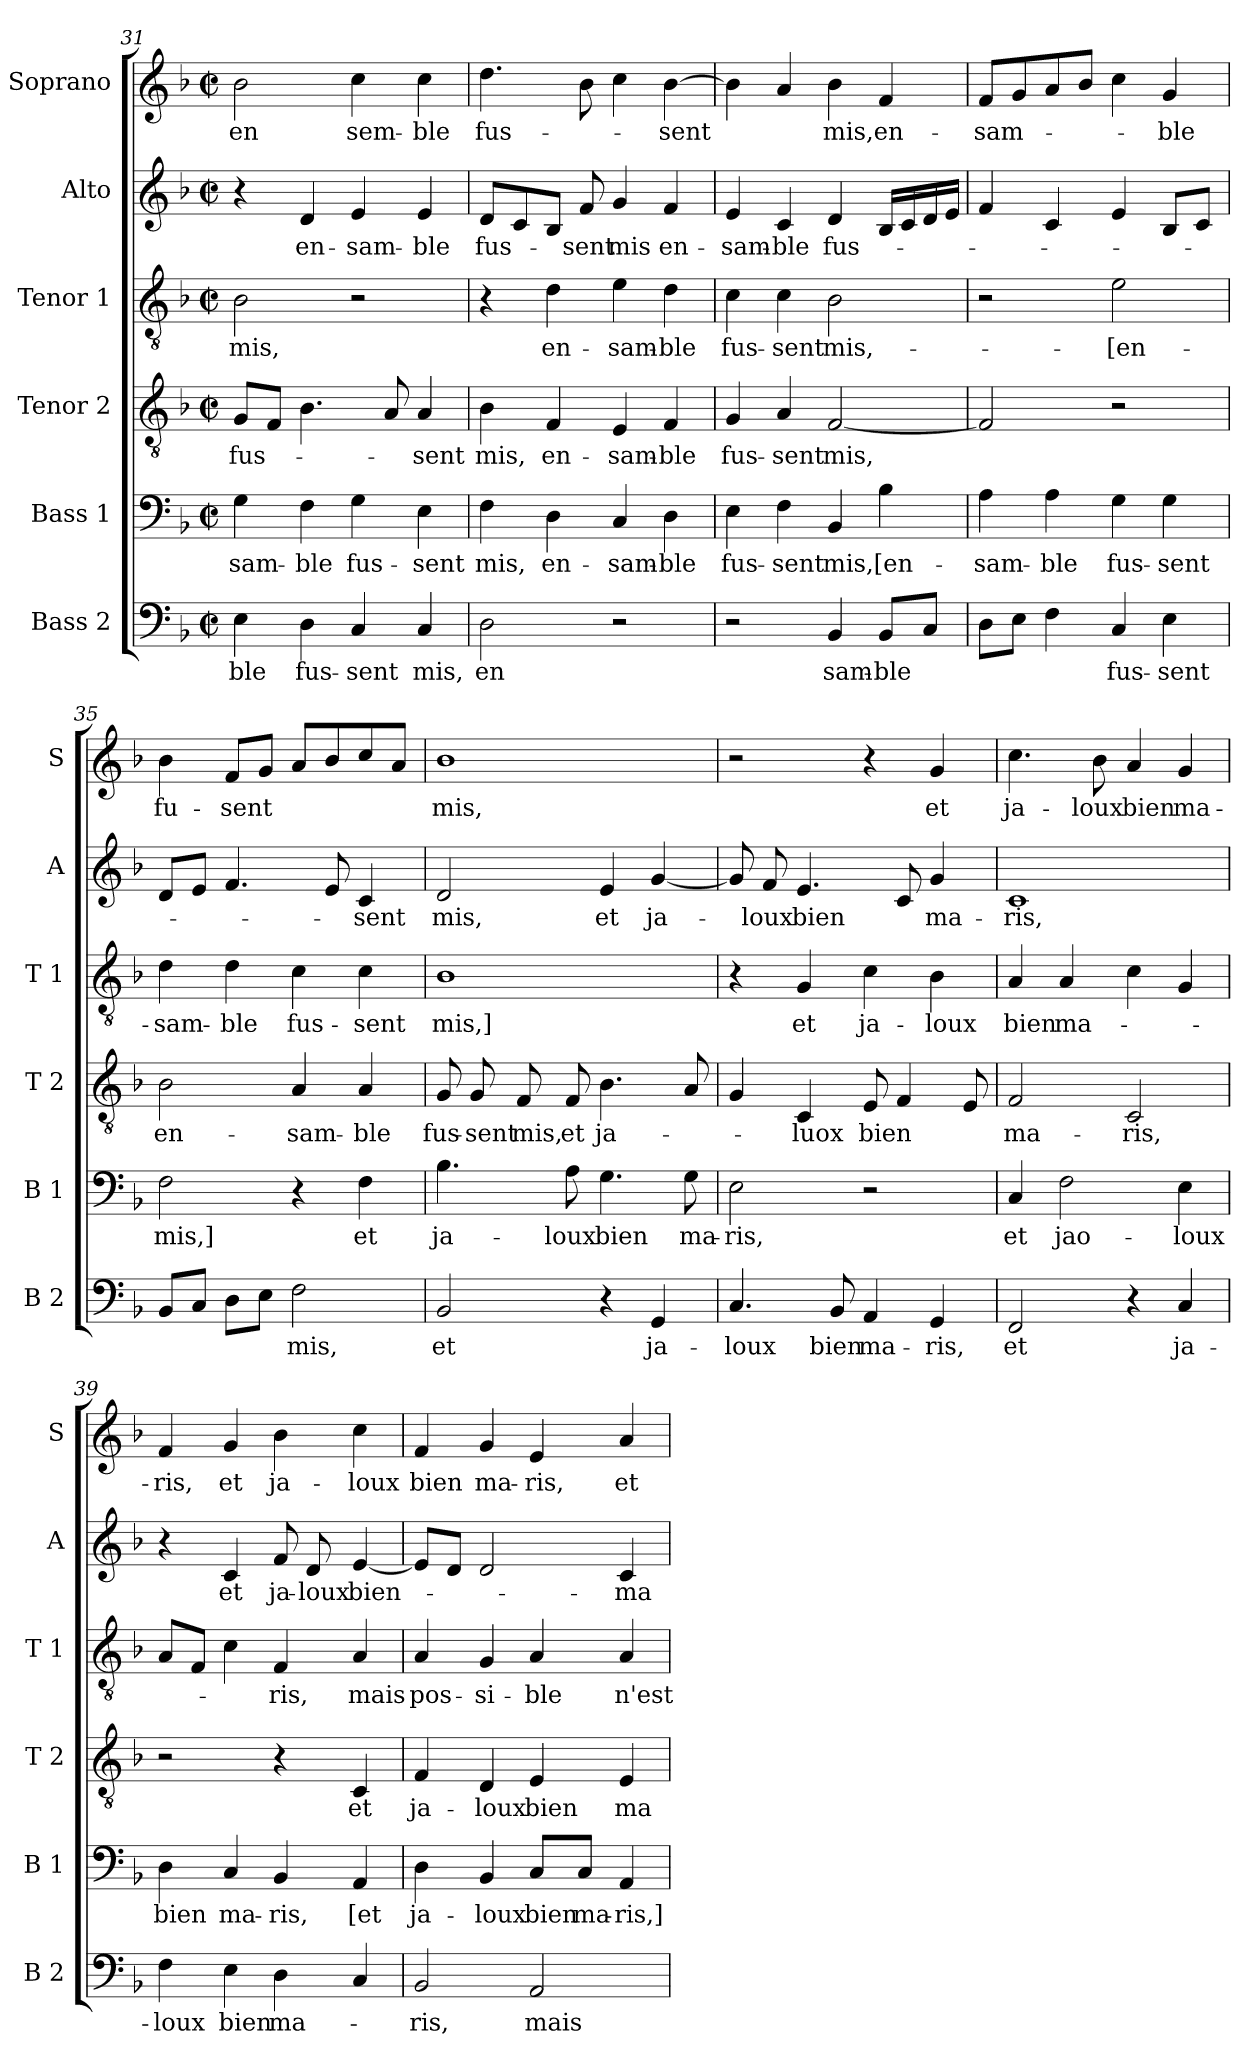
**kern	**text	**kern	**text	**kern	**text	**kern	**text	**kern	**text	**kern	**text
*part6	*part6	*part5	*part5	*part4	*part4	*part3	*part3	*part2	*part2	*part1	*part1
*staff6	*staff6	*staff5	*staff5	*staff4	*staff4	*staff3	*staff3	*staff2	*staff2	*staff1	*staff1
*I"Bass 2	*	*I"Bass 1	*	*I"Tenor 2	*	*I"Tenor 1	*	*I"Alto	*	*I"Soprano	*
*I'B 2	*	*I'B 1	*	*I'T 2	*	*I'T 1	*	*I'A	*	*I'S	*
*clefF4	*	*clefF4	*	*clefGv2	*	*clefGv2	*	*clefG2	*	*clefG2	*
*k[b-]	*	*k[b-]	*	*k[b-]	*	*k[b-]	*	*k[b-]	*	*k[b-]	*
*F:	*	*F:	*	*F:	*	*F:	*	*F:	*	*F:	*
*M2/2	*	*M2/2	*	*M2/2	*	*M2/2	*	*M2/2	*	*M2/2	*
*met(c|)	*	*met(c|)	*	*met(c|)	*	*met(c|)	*	*met(c|)	*	*met(c|)	*
=31	=31	=31	=31	=31	=31	=31	=31	=31	=31	=31	=31
4E\	-ble	4G\	sam-	8G/L	fus-	2B-\	mis,	4r	.	2b-\	en
.	.	.	.	8F/J	.	.	.	.	.	.	.
4D\	fus-	4F\	-ble	4.B-\	.	.	.	4d/	en-	.	.
4C/	-sent	4G\	fus-	.	.	2r	.	4e/	-sam-	4cc\	sem-
.	.	.	.	8A/	.	.	.	.	.	.	.
4C/	mis,	4E\	-sent	4A/	-sent	.	.	4e/	-ble	4cc\	-ble
=32	=32	=32	=32	=32	=32	=32	=32	=32	=32	=32	=32
2D\	en	4F\	mis,	4B-\	mis,	4r	.	8d/L	fus-	4.dd\	fus-
.	.	.	.	.	.	.	.	8c/	.	.	.
.	.	4D\	en-	4F/	en-	4d\	en-	8B-/J	.	.	.
.	.	.	.	.	.	.	.	8f/	-sent	8b-\	.
2r	.	4C/	-sam-	4E/	-sam-	4e\	-sam-	4g/	mis	4cc\	.
.	.	4D\	-ble	4F/	-ble	4d\	-ble	4f/	en-	[4b-\	-sent
=33	=33	=33	=33	=33	=33	=33	=33	=33	=33	=33	=33
2r	.	4E\	fus-	4G/	fus-	4c\	fus-	4e/	-sam-	4b-\]	.
.	.	4F\	-sent	4A/	-sent	4c\	-sent	4c/	-ble	4a/	.
4BB-/	sam-	4BB-/	mis,	[2F/	mis,	2B-\	mis,-	4d/	fus-	4b-\	mis,
8BB-/L	-ble	4B-\	[en-	.	.	.	.	16B-/LL	.	4f/	en-
.	.	.	.	.	.	.	.	16c/	.	.	.
8C/J	.	.	.	.	.	.	.	16d/	.	.	.
.	.	.	.	.	.	.	.	16e/JJ	.	.	.
=34	=34	=34	=34	=34	=34	=34	=34	=34	=34	=34	=34
8D\L	.	4A\	-sam-	2F/]	.	2r	.	4f/	.	8f/L	-sam-
8E\J	.	.	.	.	.	.	.	.	.	8g/	.
4F\	.	4A\	-ble	.	.	.	.	4c/	.	8a/	.
.	.	.	.	.	.	.	.	.	.	8b-/J	.
4C/	fus-	4G\	fus-	2r	.	2e\	-[en-	4e/	.	4cc\	.
4E\	-sent	4G\	-sent	.	.	.	.	8B-/L	.	4g/	-ble
.	.	.	.	.	.	.	.	8c/J	.	.	.
=35	=35	=35	=35	=35	=35	=35	=35	=35	=35	=35	=35
8BB-/L	.	2F\	mis,]	2B-\	en-	4d\	-sam-	8d/L	.	4b-\	fu-
8C/J	.	.	.	.	.	.	.	8e/J	.	.	.
8D\L	.	.	.	.	.	4d\	-ble	4.f/	.	8f/L	-sent
8E\J	.	.	.	.	.	.	.	.	.	8g/J	.
2F\	mis,	4r	.	4A/	-sam-	4c\	fus-	.	.	8a/L	.
.	.	.	.	.	.	.	.	8e/	.	8b-/	.
.	.	4F\	et	4A/	-ble	4c\	-sent	4c/	-sent	8cc/	.
.	.	.	.	.	.	.	.	.	.	8a/J	.
!!LO:PB:g=z
=36	=36	=36	=36	=36	=36	=36	=36	=36	=36	=36	=36
2BB-/	et	4.B-\	ja-	8G/	fus-	1B-	mis,]	2d/	mis,	1b-	mis,
.	.	.	.	8G/	-sent	.	.	.	.	.	.
.	.	.	.	8F/	mis,	.	.	.	.	.	.
.	.	8A\	-loux	8F/	et	.	.	.	.	.	.
4r	.	4.G\	bien	4.B-\	ja-	.	.	4e/	et	.	.
4GG/	ja-	.	.	.	.	.	.	[4g/	ja-	.	.
.	.	8G\	ma-	8A/	.	.	.	.	.	.	.
=37	=37	=37	=37	=37	=37	=37	=37	=37	=37	=37	=37
4.C/	-loux	2E\	-ris,	4G/	.	4r	.	8g/]	.	2r	.
.	.	.	.	.	.	.	.	8f/	-loux	.	.
.	.	.	.	4C/	-luox	4G/	et	4.e/	bien	.	.
8BB-/	bien	.	.	.	.	.	.	.	.	.	.
4AA/	ma-	2r	.	8E/	bien	4c\	ja-	.	.	4r	.
.	.	.	.	4F/	.	.	.	8c/	.	.	.
4GG/	-ris,	.	.	.	.	4B-\	-loux	4g/	ma-	4g/	et
.	.	.	.	8E/	.	.	.	.	.	.	.
=38	=38	=38	=38	=38	=38	=38	=38	=38	=38	=38	=38
2FF/	et	4C/	et	2F/	ma-	4A/	bien	1c	-ris,	4.cc\	ja-
.	.	2F\	jao-	.	.	4A/	ma-	.	.	.	.
.	.	.	.	.	.	.	.	.	.	8b-\	-loux
4r	.	.	.	2C/	-ris,	4c\	.	.	.	4a/	bien
4C/	ja-	4E\	-loux	.	.	4G/	.	.	.	4g/	ma-
=39	=39	=39	=39	=39	=39	=39	=39	=39	=39	=39	=39
4F\	-loux	4D\	bien	2r	.	8A/L	.	4r	.	4f/	-ris,
.	.	.	.	.	.	8F/J	.	.	.	.	.
4E\	bien	4C/	ma-	.	.	4c\	.	4c/	et	4g/	et
4D\	ma-	4BB-/	-ris,	4r	.	4F/	-ris,	8f/	ja-	4b-\	ja-
.	.	.	.	.	.	.	.	8d/	-loux	.	.
4C/	.	4AA/	[et	4C/	et	4A/	mais	[4e/	bien-	4cc\	-loux
=40	=40	=40	=40	=40	=40	=40	=40	=40	=40	=40	=40
2BB-/	-ris,	4D\	ja-	4F/	ja-	4A/	pos-	8e/L]	.	4f/	bien
.	.	.	.	.	.	.	.	8d/J	.	.	.
.	.	4BB-/	-loux	4D/	-loux	4G/	-si-	2d/	.	4g/	ma-
2AA/	mais	8C/L	bien	4E/	bien	4A/	-ble	.	.	4e/	-ris,
.	.	8C/J	ma-	.	.	.	.	.	.	.	.
.	.	4AA/	-ris,]	4E/	ma-	4A/	n'est	4c/	-ma-	4a/	et
=	=	=	=	=	=	=	=	=	=	=	=
*-	*-	*-	*-	*-	*-	*-	*-	*-	*-	*-	*-
